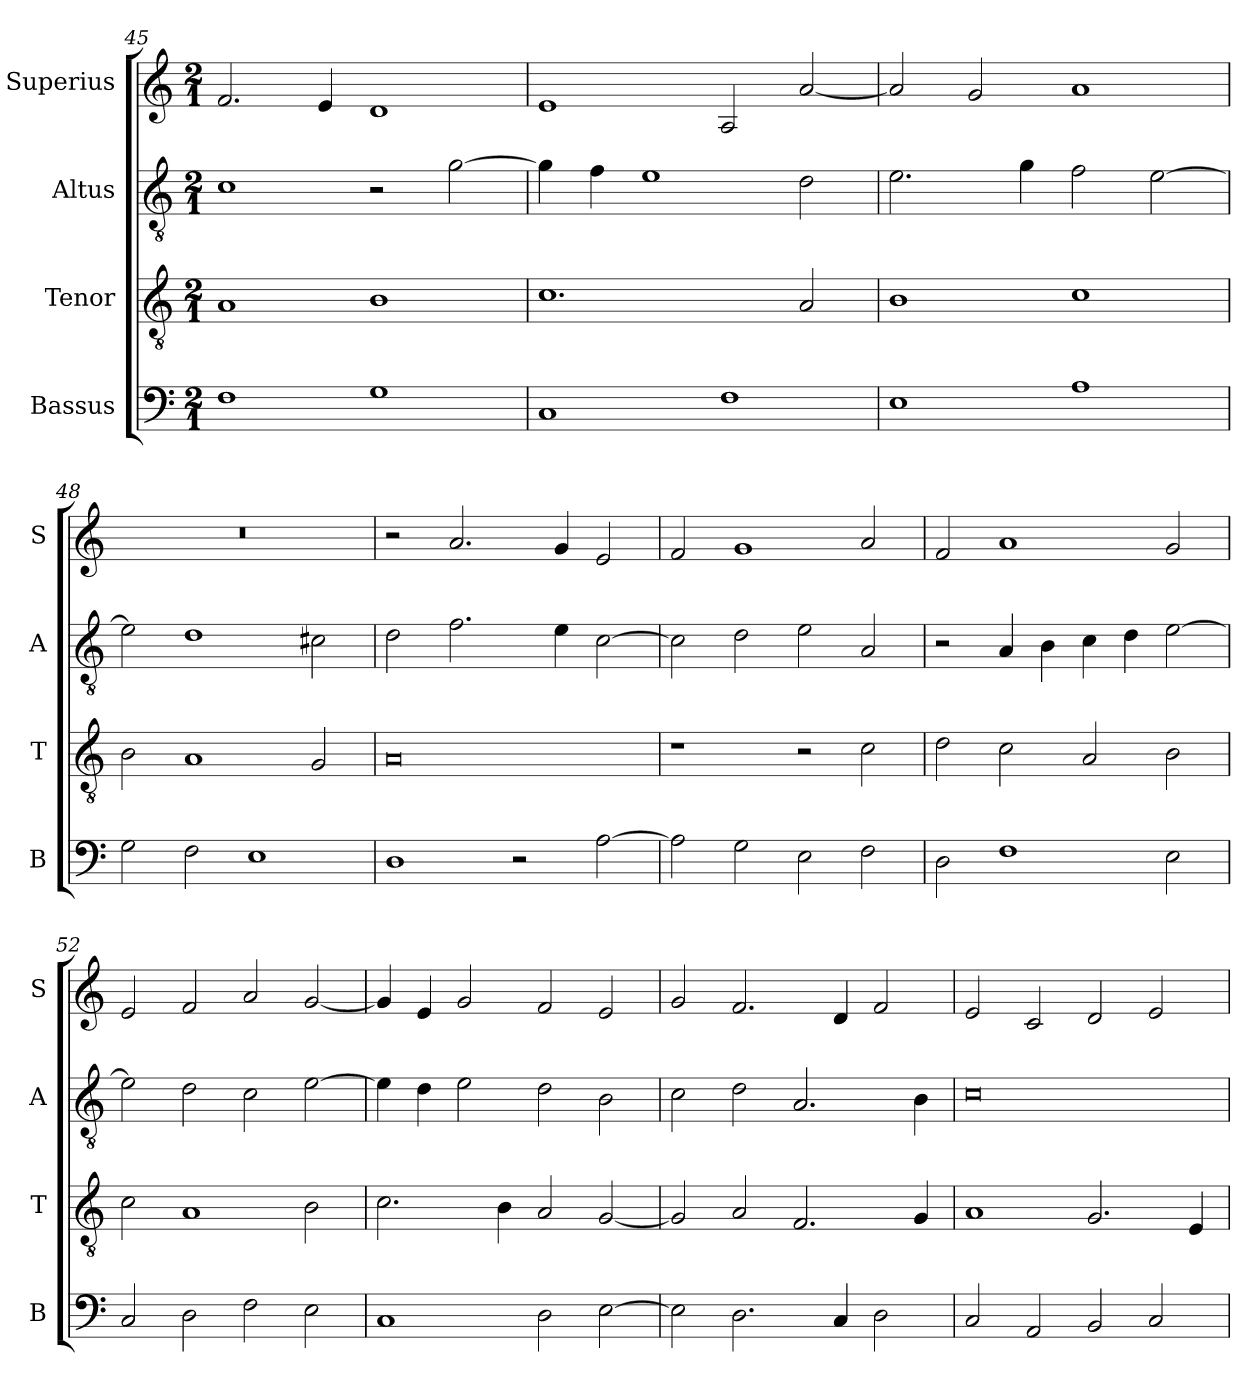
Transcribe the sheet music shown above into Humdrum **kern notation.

**kern	**kern	**kern	**kern
*part4	*part3	*part2	*part1
*staff4	*staff3	*staff2	*staff1
*I"Bassus	*I"Tenor	*I"Altus	*I"Superius
*I'B	*I'T	*I'A	*I'S
*clefF4	*clefGv2	*clefGv2	*clefG2
*k[]	*k[]	*k[]	*k[]
*M2/1	*M2/1	*M2/1	*M2/1
=45	=45	=45	=45
1F	1A	1c	2.f/
.	.	.	4e/
1G	1B	2r	1d
.	.	[2g\	.
=46	=46	=46	=46
1C	1.c	4g\]	1e
.	.	4f\	.
.	.	1e	.
1F	.	.	2A/
.	2A/	2d\	[2a/
=47	=47	=47	=47
1E	1B	2.e\	2a/]
.	.	.	2g/
.	.	4g\	.
1A	1c	2f\	1a
.	.	[2e\	.
=48	=48	=48	=48
2G\	2B\	2e\]	0r
2F\	1A	1d	.
1E	.	.	.
.	2G/	2c#X\	.
=49	=49	=49	=49
1D	0A	2d\	2r
.	.	2.f\	2.a/
2r	.	.	.
.	.	4e\	4g/
[2A\	.	[2c\	2e/
=50	=50	=50	=50
2A\]	1r	2c\]	2f/
2G\	.	2d\	1g
2E\	2r	2e\	.
2F\	2c\	2A/	2a/
=51	=51	=51	=51
2D\	2d\	2r	2f/
1F	2c\	4A/	1a
.	.	4B\	.
.	2A/	4c\	.
.	.	4d\	.
2E\	2B\	[2e\	2g/
=52	=52	=52	=52
2C/	2c\	2e\]	2e/
2D\	1A	2d\	2f/
2F\	.	2c\	2a/
2E\	2B\	[2e\	[2g/
=53	=53	=53	=53
1C	2.c\	4e\]	4g/]
.	.	4d\	4e/
.	.	2e\	2g/
.	4B\	.	.
2D\	2A/	2d\	2f/
[2E\	[2G/	2B\	2e/
=54	=54	=54	=54
2E\]	2G/]	2c\	2g/
2.D\	2A/	2d\	2.f/
.	2.F/	2.A/	.
4C/	.	.	4d/
2D\	.	.	2f/
.	4G/	4B\	.
=55	=55	=55	=55
2C/	1A	0c	2e/
2AA/	.	.	2c/
2BB/	2.G/	.	2d/
2C/	.	.	2e/
.	4E/	.	.
=	=	=	=
*-	*-	*-	*-
